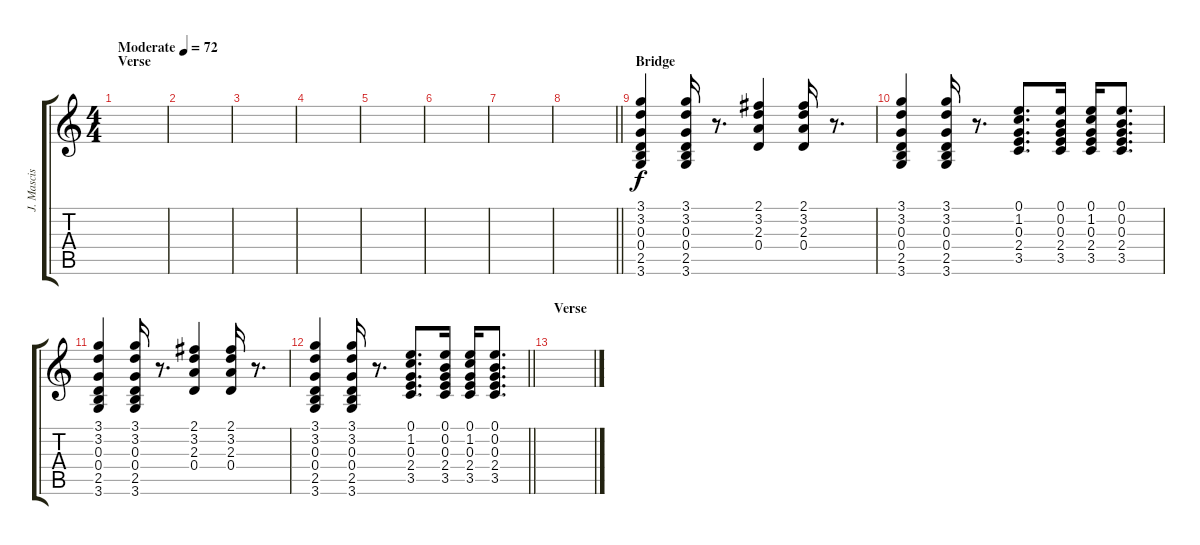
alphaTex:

\track ("J. Mascis overdrive" "J. Mascis ") {mute instrument overdrivenguitar}
\staff {score tabs}
\tuning (E4 B3 G3 D3 A2 E2) {hide}
\ts (4 4)
\section ("" "Verse")
\tempo (72 "Moderate")
\clef g2
\ks c
|
|
|
|
|
|
|
\barLineRight lightlight
|
\section ("" "Bridge")
(3.1 3.2 0.3 0.4 2.5 3.6).4 (3.1 3.2 0.3 0.4 2.5 3.6).16 r.8{d} (2.1 3.2 2.3 0.4).4 (2.1 3.2 2.3 0.4).16 r.8{d} |
(3.1 3.2 0.3 0.4 2.5 3.6).4 (3.1 3.2 0.3 0.4 2.5 3.6).16 r.8{d} (0.1 1.2 0.3 2.4 3.5).8{d} (0.1 0.2 0.3 2.4 3.5).16 (0.1 1.2 0.3 2.4 3.5).16 (0.1 0.2 0.3 2.4 3.5).8{d} |
(3.1 3.2 0.3 0.4 2.5 3.6).4 (3.1 3.2 0.3 0.4 2.5 3.6).16 r.8{d} (2.1 3.2 2.3 0.4).4 (2.1 3.2 2.3 0.4).16 r.8{d} |
\barLineRight lightlight
(3.1 3.2 0.3 0.4 2.5 3.6).4 (3.1 3.2 0.3 0.4 2.5 3.6).16 r.8{d} (0.1 1.2 0.3 2.4 3.5).8{d} (0.1 0.2 0.3 2.4 3.5).16 (0.1 1.2 0.3 2.4 3.5).16 (0.1 0.2 0.3 2.4 3.5).8{d} |
\section ("" "Verse")
